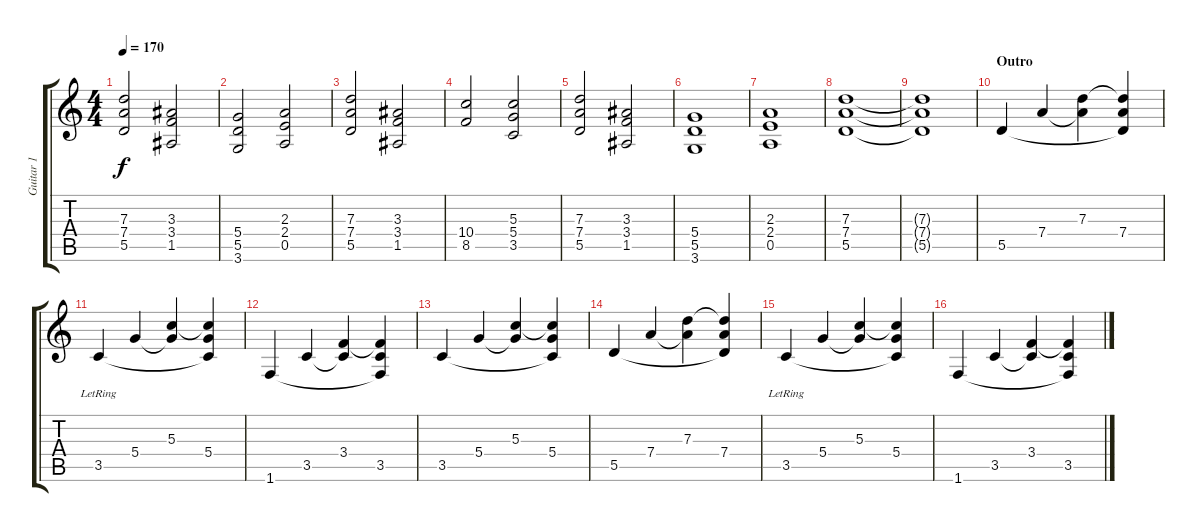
\track ("Guitar 1" "Guitar 1") {instrument overdrivenguitar}
\staff {score tabs}
\tuning (E4 B3 G3 D3 A2 E2) {hide}
\ts (4 4)
\tempo 170
\clef g2
\ks c
(7.3 7.4 5.5).2{dy f} (3.3 3.4 1.5).2 |
(5.4 5.5 3.6).2 (2.3 2.4 0.5).2 |
(7.3 7.4 5.5).2 (3.3 3.4 1.5).2 |
(10.4 8.5).2 (5.3 5.4 3.5).2 |
(7.3 7.4 5.5).2 (3.3 3.4 1.5).2 |
(5.4 5.5 3.6).1 |
(2.3 2.4 0.5).1 |
(7.3 7.4 5.5).1 |
(7.3{t} 7.4{t} 5.5{t}).1 |
\section ("" "Outro")
5.5.4 7.4.4 (7.3 7.4{t}).4 (7.3{t} 7.4 5.5{t}).4 |
3.5{lr}.4 5.4.4 (5.3 5.4{t}).4 (5.3{t} 5.4 3.5{t}).4 |
1.6.4 3.5.4 (3.4 3.5{t}).4 (3.4{t} 3.5 1.6{t}).4 |
3.5.4 5.4.4 (5.3 5.4{t}).4 (5.3{t} 5.4 3.5{t}).4 |
5.5.4 7.4.4 (7.3 7.4{t}).4 (7.3{t} 7.4 5.5{t}).4 |
3.5{lr}.4 5.4.4 (5.3 5.4{t}).4 (5.3{t} 5.4 3.5{t}).4 |
1.6.4 3.5.4 (3.4 3.5{t}).4 (3.4{t} 3.5 1.6{t}).4
